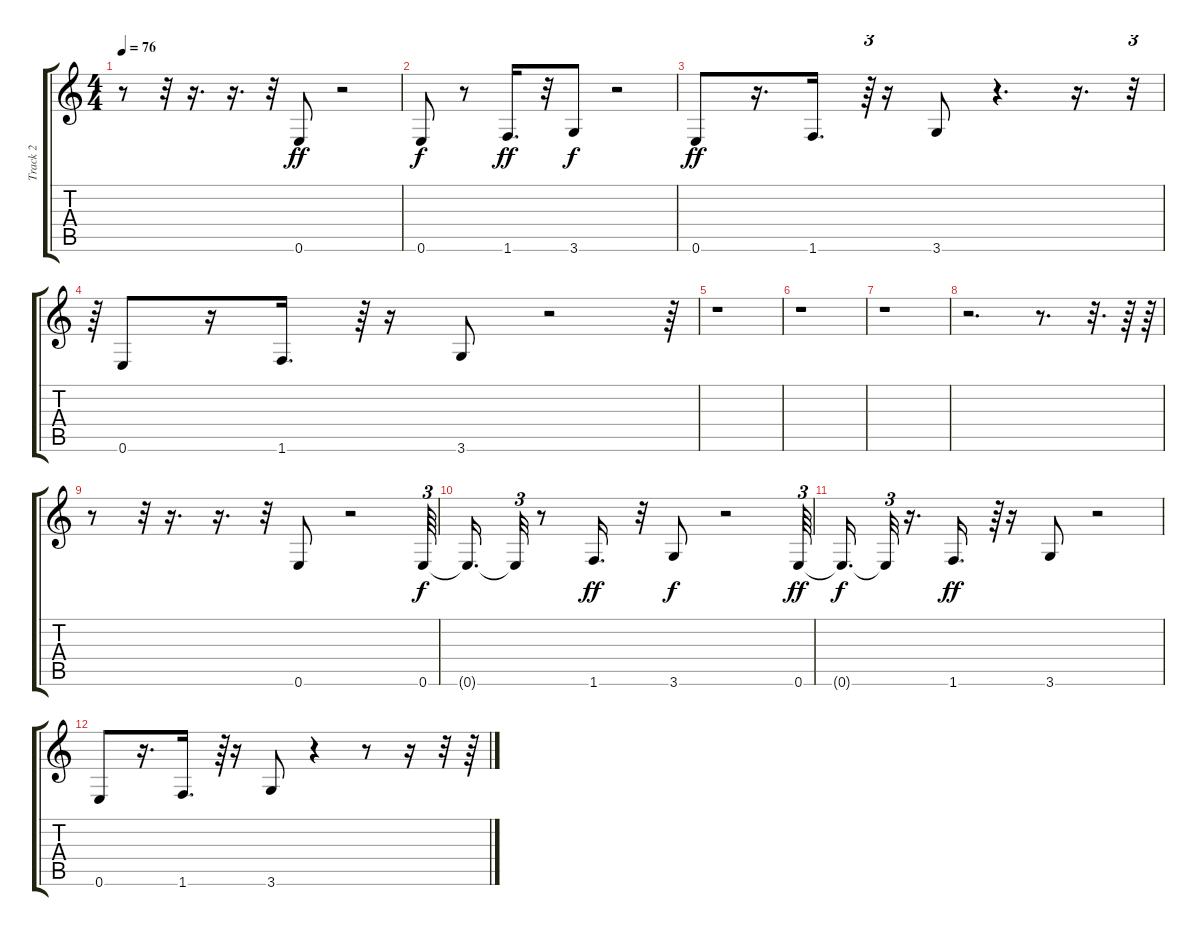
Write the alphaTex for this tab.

\track ("Track 2" "Track 2") {instrument acousticbass}
\staff {score tabs}
\tuning (E4 B3 G3 D3 A2 E2) {hide}
\ts (4 4)
\tempo 76
\clef g2
\ks c
r.8{dy ff} r.32 r.16{d} r.16{d} r.32 0.6.8 r.2 |
0.6.8{dy f} r.8 1.6.16{d dy ff} r.32 3.6.8{dy f} r.2 |
0.6.8{dy ff} r.16{d} 1.6.16{d} r.64{tu (3 2)} r.16 3.6.8 r.4{d} r.16{d} r.32{tu (3 2)} |
r.64{tu (3 2)} 0.6.8 r.16 1.6.16{d} r.64{tu (3 2)} r.16 3.6.8 r.2 r.64{tu (3 2)} |
r.1 |
r.1 |
r.1 |
r.2{d} r.8{d} r.32{d} r.64 r.64{tu (3 2)} |
r.8 r.32{tu (3 2)} r.16{d} r.16{d} r.32 0.6.8 r.2 0.6.64{tu (3 2) dy f} |
0.6{t}.16{d} 0.6{t}.32{tu (3 2)} r.8 1.6.16{d dy ff} r.32 3.6.8{dy f} r.2 0.6.64{tu (3 2) dy ff} |
0.6{t}.16{d dy f} 0.6{t}.32{tu (3 2)} r.16{d} 1.6.16{d dy ff} r.64{tu (3 2)} r.16 3.6.8 r.2 |
0.6.8 r.16{d} 1.6.16{d} r.64{tu (3 2)} r.16 3.6.8 r.4 r.8 r.16 r.32 r.64
